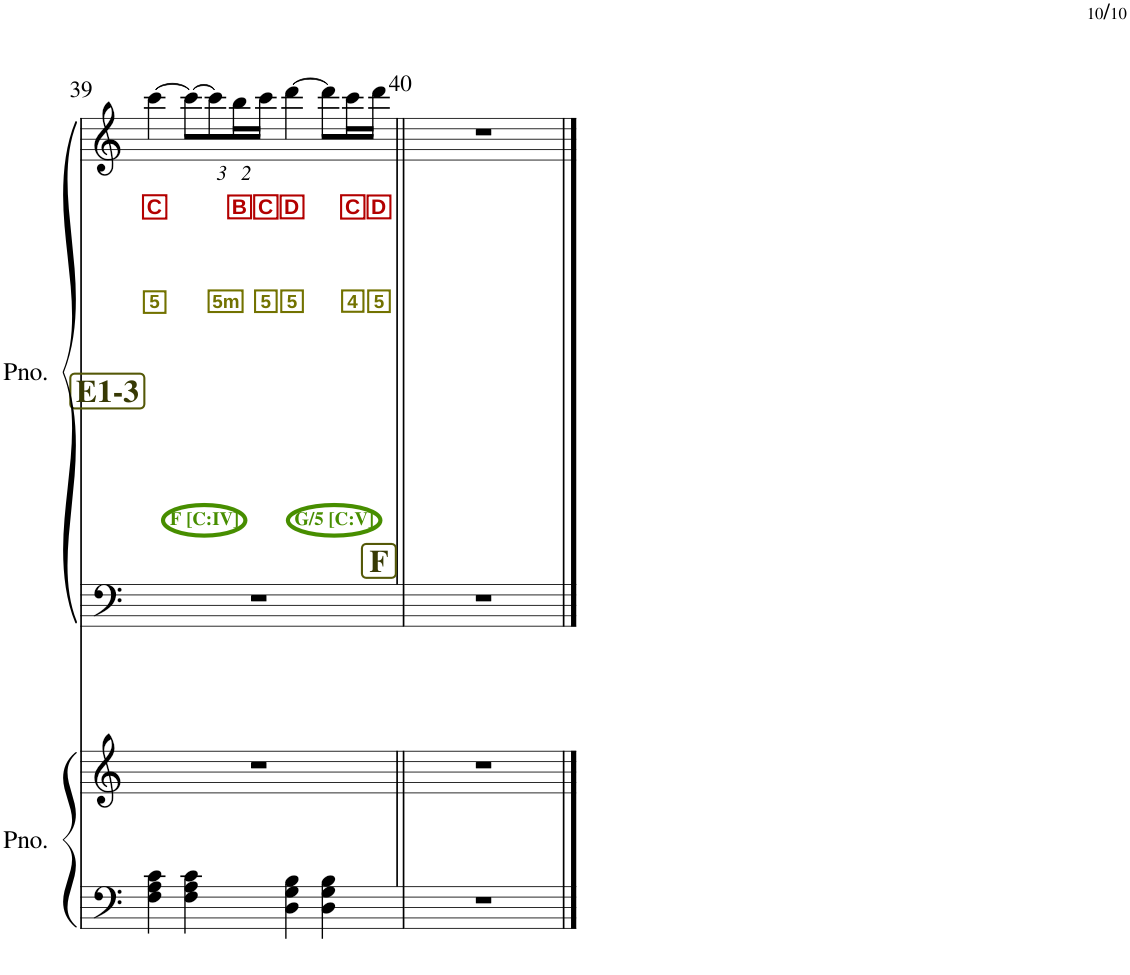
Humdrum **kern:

**kern	**kern	**kern	**kern	**text	**text	**text
*part2	*part2	*part1	*part1	*part1	*part1	*part1
*staff4	*staff3	*staff2	*staff1	*staff1	*staff1	*staff1
*I"ピアノ	*	*I"ピアノ	*	*	*	*
!!LO:PB:g=z
*clefF4	*clefG2	*clefF4	*clefG2	*	*	*
*k[]	*k[]	*k[]	*k[]	*	*	*
*M4/4	*M4/4	*M4/4	*M4/4	*	*	*
!!LO:REH:place=s1:b:B:cj:color=#373904:fs=15:t=E1-3
=39	=39	=39	=39	=39	=39	=39
!	!	!	!LO:TX:b:B:color=#478E00:t=F [C&colon;IV]	!	!	!
!	!	!	!	!	!LO:LY:b:color=#B30000	!LO:LY:b:color=#727200
4F\ 4A\ 4c\	1r	1r	[4ccc\	.	C	5
*	*	*	*Xbrackettup	*	*	*
4F\ 4A\ 4c\	.	.	12ccc\L_	.	.	.
.	.	.	12ccc\]	.	.	.
!	!	!	!	!	!LO:LY:b:color=#B30000	!LO:LY:b:color=#727200
.	.	.	24bb\L	.	B	5m
!	!	!	!	!	!LO:LY:b:color=#B30000	!LO:LY:b:color=#727200
.	.	.	24ccc\JJ	.	C	5
!	!	!	!LO:TX:b:B:color=#478E00:t=G/5 [C&colon;V]	!	!	!
!	!	!	!	!	!LO:LY:b:color=#B30000	!LO:LY:b:color=#727200
4D\ 4G\ 4B\	.	.	[4ddd\	.	D	5
4D\ 4G\ 4B\	.	.	8ddd\L]	.	.	.
!	!	!	!	!	!LO:LY:b:color=#B30000	!LO:LY:b:color=#727200
.	.	.	16ccc\L	.	C	4
!	!	!	!	!	!LO:LY:b:color=#B30000	!LO:LY:b:color=#727200
.	.	.	16ddd\JJ	.	D	5
!!LO:REH:place=s1:b:B:cj:color=#373904:fs=15:t=F
=40||	=40||	=40||	=40||	=40||	=40||	=40||
1r	1r	1r	1r	.	.	.
==	==	==	==	==	==	==
*-	*-	*-	*-	*-	*-	*-
